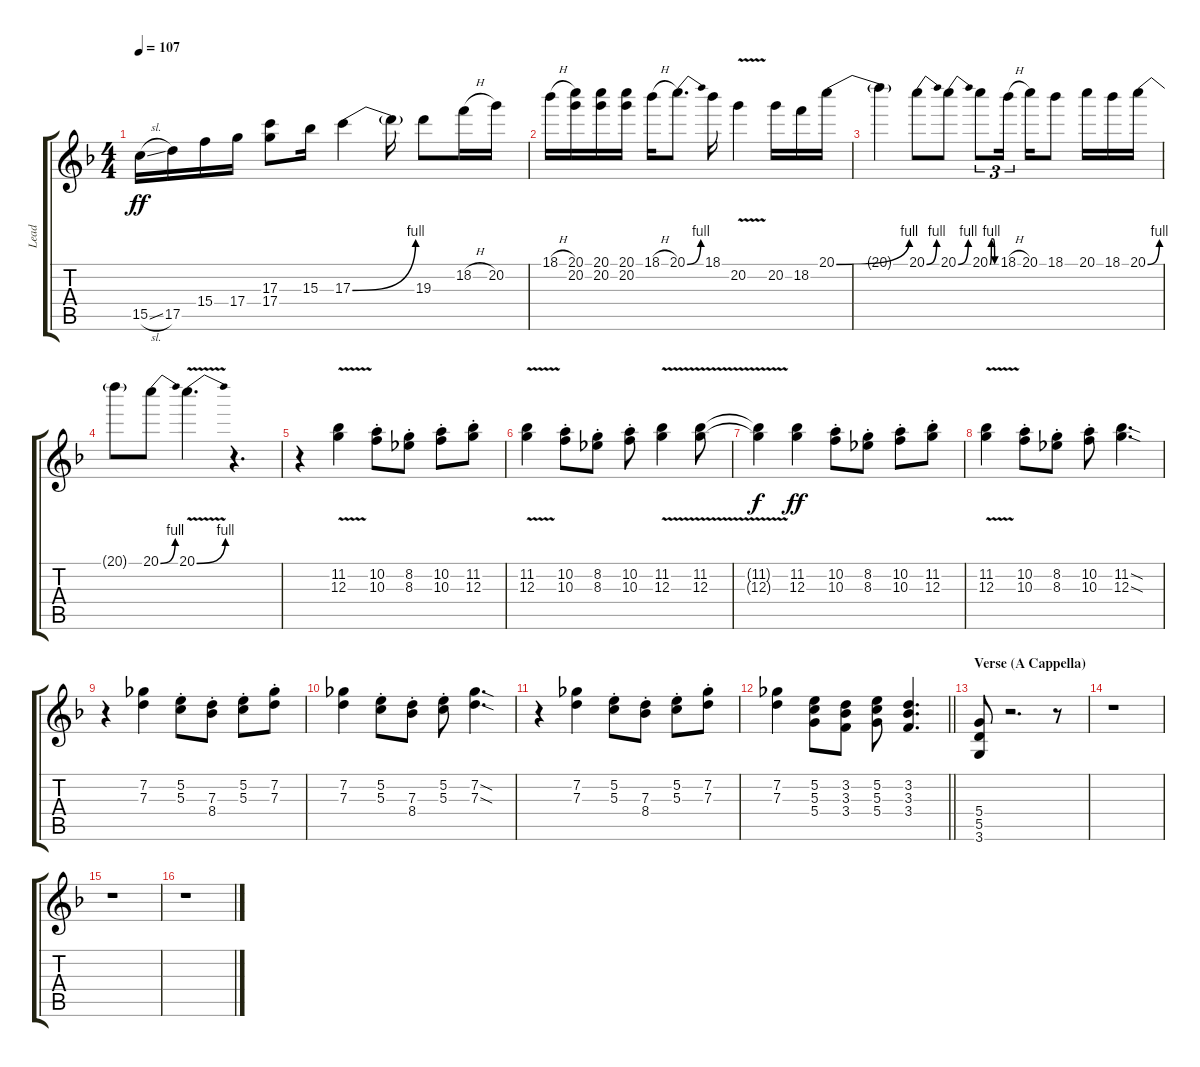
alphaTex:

\track ("Lead" "Lead") {instrument distortionguitar}
\staff {score tabs}
\tuning (E4 B3 G3 D3 A2 E2) {hide}
\ts (4 4)
\tempo 107
\clef g2
\ks f
15.5{sl}.16{dy ff} 17.5.16 15.4.16 17.4.16 (17.3 17.4).8 15.3.16 17.3{be (bend 0 0 60 4)}.4 17.3{t}.16 19.3.8 18.2{h}.16 20.2.16 |
18.1{h}.16 (20.1 20.2).16 (20.1 20.2).16 (20.1 20.2).16 18.1{h}.16 20.1{be (bend 0 0 60 4)}.8{d} 18.1.16 20.2{v}.4 20.2.16 18.2.16 20.1{be (bend 0 0 60 4)}.16 |
20.1{t}.4 20.1{be (bend 0 0 60 4)}.8 20.1{be (bend 0 0 60 4)}.8 20.1{be (custom 0 0 15 4 30 4 45 0 60 0)}.8{tu (3 2)} 18.1{h}.16{tu (3 2) beam splitsecondary} 20.1.16 18.1.8 20.1.16 18.1.16 20.1{be (bend 0 0 60 4)}.16 |
20.1{t}.8 20.1{be (bend 0 0 60 4)}.8 20.1{be (bend 0 0 60 4) v}.4{d} r.4{d} |
r.4 (11.2{v} 12.3).4 (10.2{st} 10.3{st}).8 (8.2{st} 8.3{st}).8 (10.2{st} 10.3{st}).8 (11.2{st} 12.3{st}).8 |
(11.2{v} 12.3).4 (10.2{st} 10.3{st}).8 (8.2{st} 8.3{st}).8 (10.2{st} 10.3{st}).8 (11.2{v} 12.3).4 (11.2{v} 12.3).8 |
(11.2{t} 12.3{t}).4{dy f} (11.2 12.3).4{dy ff} (10.2{st} 10.3{st}).8 (8.2{st} 8.3{st}).8 (10.2{st} 10.3{st}).8 (11.2{st} 12.3{st}).8 |
(11.2{v} 12.3).4 (10.2{st} 10.3{st}).8 (8.2{st} 8.3{st}).8 (10.2{st} 10.3{st}).8 (11.2{sod} 12.3{sod}).4{d} |
r.4 (7.2 7.3).4 (5.2{st} 5.3{st}).8 (7.3{st} 8.4{st}).8 (5.2{st} 5.3{st}).8 (7.2{st} 7.3{st}).8 |
(7.2 7.3).4 (5.2{st} 5.3{st}).8 (7.3{st} 8.4{st}).8 (5.2{st} 5.3{st}).8 (7.2{sod} 7.3{sod}).4{d} |
r.4 (7.2 7.3).4 (5.2{st} 5.3{st}).8 (7.3{st} 8.4{st}).8 (5.2{st} 5.3{st}).8 (7.2{st} 7.3{st}).8 |
\barLineRight lightlight
(7.2 7.3).4 (5.2 5.3 5.4).8 (3.2 3.3 3.4).8 (5.2 5.3 5.4).8 (3.2 3.3 3.4).4{d} |
\section ("" "Verse (A Cappella)")
(5.4 5.5 3.6).8 r.2{d} r.8 |
r.1 |
r.1 |
r.1
